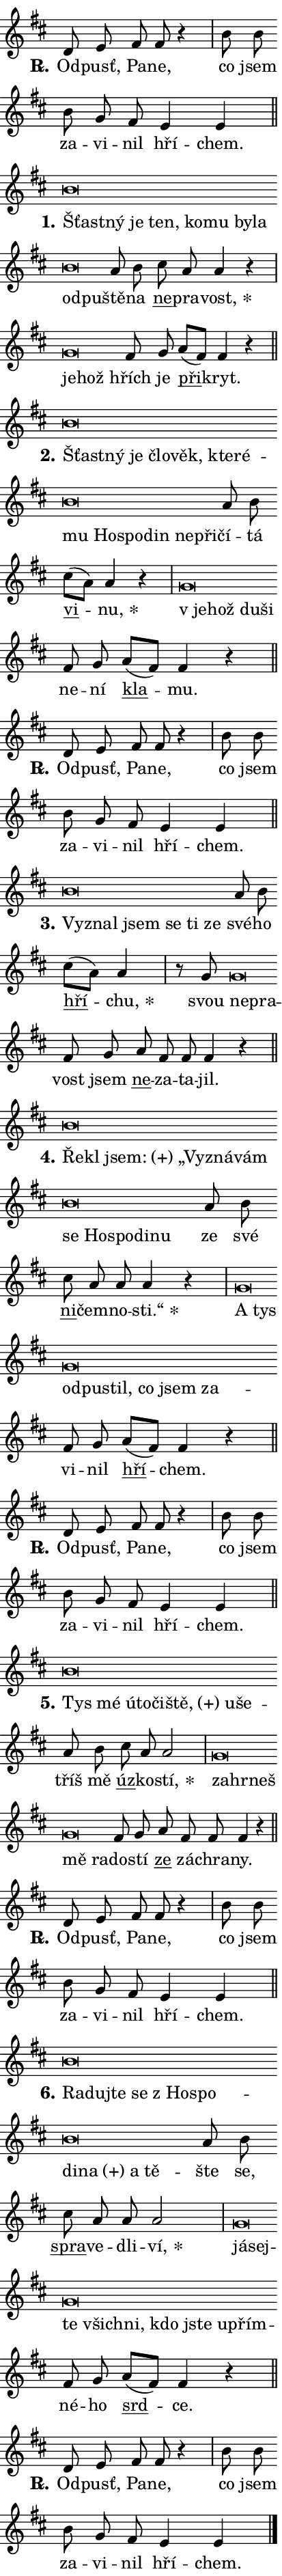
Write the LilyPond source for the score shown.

\version "2.24.0"
\header { tagline = "" }
\paper {
  indent = 0\cm
  top-margin = 0\cm
  right-margin = 0.13\cm % to fit lyric hyphens
  bottom-margin = 0\cm
  left-margin = 0\cm
  paper-width = 7\cm
  page-breaking = #ly:one-page-breaking
  system-system-spacing.basic-distance = #11
  score-system-spacing.basic-distance = #11
  ragged-last = ##f
}


%% Author: Thomas Morley
%% https://lists.gnu.org/archive/html/lilypond-user/2020-05/msg00002.html
#(define (line-position grob)
"Returns position of @var[grob} in current system:
   @code{'start}, if at first time-step
   @code{'end}, if at last time-step
   @code{'middle} otherwise
"
  (let* ((col (ly:item-get-column grob))
         (ln (ly:grob-object col 'left-neighbor))
         (rn (ly:grob-object col 'right-neighbor))
         (col-to-check-left (if (ly:grob? ln) ln col))
         (col-to-check-right (if (ly:grob? rn) rn col))
         (break-dir-left
           (and
             (ly:grob-property col-to-check-left 'non-musical #f)
             (ly:item-break-dir col-to-check-left)))
         (break-dir-right
           (and
             (ly:grob-property col-to-check-right 'non-musical #f)
             (ly:item-break-dir col-to-check-right))))
        (cond ((eqv? 1 break-dir-left) 'start)
              ((eqv? -1 break-dir-right) 'end)
              (else 'middle))))

#(define (tranparent-at-line-position vctor)
  (lambda (grob)
  "Relying on @code{line-position} select the relevant enry from @var{vctor}.
Used to determine transparency,"
    (case (line-position grob)
      ((end) (not (vector-ref vctor 0)))
      ((middle) (not (vector-ref vctor 1)))
      ((start) (not (vector-ref vctor 2))))))

noteHeadBreakVisibility =
#(define-music-function (break-visibility)(vector?)
"Makes @code{NoteHead}s transparent relying on @var{break-visibility}"
#{
  \override NoteHead.transparent =
    #(tranparent-at-line-position break-visibility)
#})

#(define delete-ledgers-for-transparent-note-heads
  (lambda (grob)
    "Reads whether a @code{NoteHead} is transparent.
If so this @code{NoteHead} is removed from @code{'note-heads} from
@var{grob}, which is supposed to be @code{LedgerLineSpanner}.
As a result ledgers are not printed for this @code{NoteHead}"
    (let* ((nhds-array (ly:grob-object grob 'note-heads))
           (nhds-list
             (if (ly:grob-array? nhds-array)
                 (ly:grob-array->list nhds-array)
                 '()))
           ;; Relies on the transparent-property being done before
           ;; Staff.LedgerLineSpanner.after-line-breaking is executed.
           ;; This is fragile ...
           (to-keep
             (remove
               (lambda (nhd)
                 (ly:grob-property nhd 'transparent #f))
               nhds-list)))
      ;; TODO find a better method to iterate over grob-arrays, similiar
      ;; to filter/remove etc for lists
      ;; For now rebuilt from scratch
      (set! (ly:grob-object grob 'note-heads)  '())
      (for-each
        (lambda (nhd)
          (ly:pointer-group-interface::add-grob grob 'note-heads nhd))
        to-keep))))

squashNotes = {
  \override NoteHead.X-extent = #'(-0.2 . 0.2)
  \override NoteHead.Y-extent = #'(-0.75 . 0)
  \override NoteHead.stencil =
    #(lambda (grob)
       (let ((pos (ly:grob-property grob 'staff-position)))
         (begin
           (if (< pos -7) (display "ERROR: Lower brevis then expected\n") (display "OK: Expected brevis position\n"))
           (if (<= pos -6) ly:text-interface::print ly:note-head::print))))
}
unSquashNotes = {
  \revert NoteHead.X-extent
  \revert NoteHead.Y-extent
  \revert NoteHead.stencil
}

hideNotes = \noteHeadBreakVisibility #begin-of-line-visible
unHideNotes = \noteHeadBreakVisibility #all-visible

% work-around for resetting accidentals
% https://lilypond.org/doc/v2.23/Documentation/notation/displaying-rhythms#unmetered-music
cadenzaMeasure = {
  \cadenzaOff
  \partial 1024 s1024
  \cadenzaOn
}

#(define-markup-command (accent layout props text) (markup?)
  "Underline accented syllable"
  (interpret-markup layout props
    #{\markup \override #'(offset . 4.3) \underline { #text }#}))

responsum = \markup \concat {
  "R" \hspace #-1.05 \path #0.1 #'((moveto 0 0.07) (lineto 0.9 0.8)) \hspace #0.05 "."
}

spaceSize = #0.6828661417322834 % exact space size for TeX Gyre Schola

\layout {
  \context {
    \Staff
    \remove "Time_signature_engraver"
    \override LedgerLineSpanner.after-line-breaking = #delete-ledgers-for-transparent-note-heads
  }
  \context {
    \Lyrics {
      \override LyricSpace.minimum-distance = \spaceSize
      \override LyricText.font-name = #"TeX Gyre Schola"
      \override LyricText.font-size = 1
      \override StanzaNumber.font-name = #"TeX Gyre Schola Bold"
      \override StanzaNumber.font-size = 1
    }
  }
  \context {
    \Score 
    \override NoteHead.text =
      #(lambda (grob) 
        (let ((pos (ly:grob-property grob 'staff-position)))
          #{\markup {
            \combine
              \halign #-0.55 \raise #(if (= pos -6) 0 0.5) \override #'(thickness . 2) \draw-line #'(3.2 . 0)
              \musicglyph "noteheads.sM1"
          }#}))
  }
}

% magnetic-lyrics.ily
%
%   written by
%     Jean Abou Samra <jean@abou-samra.fr>
%     Werner Lemberg <wl@gnu.org>
%
%   adapted by
%     Jiri Hon <jiri.hon@gmail.com>
%
% Version 2022-Apr-15

% https://www.mail-archive.com/lilypond-user@gnu.org/msg149350.html

#(define (Left_hyphen_pointer_engraver context)
   "Collect syllable-hyphen-syllable occurrences in lyrics and store
them in properties.  This engraver only looks to the left.  For
example, if the lyrics input is @code{foo -- bar}, it does the
following.

@itemize @bullet
@item
Set the @code{text} property of the @code{LyricHyphen} grob between
@q{foo} and @q{bar} to @code{foo}.

@item
Set the @code{left-hyphen} property of the @code{LyricText} grob with
text @q{foo} to the @code{LyricHyphen} grob between @q{foo} and
@q{bar}.
@end itemize

Use this auxiliary engraver in combination with the
@code{lyric-@/text::@/apply-@/magnetic-@/offset!} hook."
   (let ((hyphen #f)
         (text #f))
     (make-engraver
      (acknowledgers
       ((lyric-syllable-interface engraver grob source-engraver)
        (set! text grob)))
      (end-acknowledgers
       ((lyric-hyphen-interface engraver grob source-engraver)
        ;(when (not (grob::has-interface grob 'lyric-space-interface))
          (set! hyphen grob)));)
      ((stop-translation-timestep engraver)
       (when (and text hyphen)
         (ly:grob-set-object! text 'left-hyphen hyphen))
       (set! text #f)
       (set! hyphen #f)))))

#(define (lyric-text::apply-magnetic-offset! grob)
   "If the space between two syllables is less than the value in
property @code{LyricText@/.details@/.squash-threshold}, move the right
syllable to the left so that it gets concatenated with the left
syllable.

Use this function as a hook for
@code{LyricText@/.after-@/line-@/breaking} if the
@code{Left_@/hyphen_@/pointer_@/engraver} is active."
   (let ((hyphen (ly:grob-object grob 'left-hyphen #f)))
     (when hyphen
       (let ((left-text (ly:spanner-bound hyphen LEFT)))
         (when (grob::has-interface left-text 'lyric-syllable-interface)
           (let* ((common (ly:grob-common-refpoint grob left-text X))
                  (this-x-ext (ly:grob-extent grob common X))
                  (left-x-ext
                   (begin
                     ;; Trigger magnetism for left-text.
                     (ly:grob-property left-text 'after-line-breaking)
                     (ly:grob-extent left-text common X)))
                  ;; `delta` is the gap width between two syllables.
                  (delta (- (interval-start this-x-ext)
                            (interval-end left-x-ext)))
                  (details (ly:grob-property grob 'details))
                  (threshold (assoc-get 'squash-threshold details 0.2)))
             (when (< delta threshold)
               (let* (;; We have to manipulate the input text so that
                      ;; ligatures crossing syllable boundaries are not
                      ;; disabled.  For languages based on the Latin
                      ;; script this is essentially a beautification.
                      ;; However, for non-Western scripts it can be a
                      ;; necessity.
                      (lt (ly:grob-property left-text 'text))
                      (rt (ly:grob-property grob 'text))
                      (is-space (grob::has-interface hyphen 'lyric-space-interface))
                      (space (if is-space " " ""))
                      (extra-delta (if is-space spaceSize 0))
                      ;; Append new syllable.
                      (ltrt-space (if (and (string? lt) (string? rt))
                                (string-append lt space rt)
                                (make-concat-markup (list lt space rt))))
                      ;; Right-align `ltrt` to the right side.
                      (ltrt-space-markup (grob-interpret-markup
                               grob
                               (make-translate-markup
                                (cons (interval-length this-x-ext) 0)
                                (make-right-align-markup ltrt-space)))))
                 (begin
                   ;; Don't print `left-text`.
                   (ly:grob-set-property! left-text 'stencil #f)
                   ;; Set text and stencil (which holds all collected
                   ;; syllables so far) and shift it to the left.
                   (ly:grob-set-property! grob 'text ltrt-space)
                   (ly:grob-set-property! grob 'stencil ltrt-space-markup)
                   (ly:grob-translate-axis! grob (- (- delta extra-delta)) X))))))))))


#(define (lyric-hyphen::displace-bounds-first grob)
   ;; Make very sure this callback isn't triggered too early.
   (let ((left (ly:spanner-bound grob LEFT))
         (right (ly:spanner-bound grob RIGHT)))
     (ly:grob-property left 'after-line-breaking)
     (ly:grob-property right 'after-line-breaking)
     (ly:lyric-hyphen::print grob)))

squashThreshold = #0.4

\layout {
  \context {
    \Lyrics
    \consists #Left_hyphen_pointer_engraver
    \override LyricText.after-line-breaking =
      #lyric-text::apply-magnetic-offset!
    \override LyricHyphen.stencil = #lyric-hyphen::displace-bounds-first
    \override LyricText.details.squash-threshold = \squashThreshold
    \override LyricHyphen.minimum-distance = 0
    \override LyricHyphen.minimum-length = \squashThreshold
  }
}

squashText = \override LyricText.details.squash-threshold = 9999
unSquashText = \override LyricText.details.squash-threshold = \squashThreshold

leftText = \override LyricText.self-alignment-X = #LEFT
unLeftText = \revert LyricText.self-alignment-X

starOffset = #(lambda (grob) 
                (let ((x_offset (ly:self-alignment-interface::aligned-on-x-parent grob)))
                  (if (= x_offset 0) 0 (+ x_offset 1.2))))

star = #(define-music-function (syllable)(string?)
"Append star separator at the end of a syllable"
#{
  \once \override LyricText.X-offset = #starOffset
  \lyricmode { \markup {
    #syllable
    \override #'((font-name . "TeX Gyre Schola Bold")) \hspace #0.2 \lower #0.65 \larger "*"
  } }
#})

starAccent = #(define-music-function (syllable)(string?)
"Append star separator at the end of a syllable and make accent"
#{
  \once \override LyricText.X-offset = #starOffset
  \lyricmode { \markup {
    \accent #syllable
    \override #'((font-name . "TeX Gyre Schola Bold")) \hspace #0.2 \lower #0.65 \larger "*"
  } }
#})

breath = #(define-music-function (syllable)(string?)
"Append breathing indicator at the end of a syllable"
#{
  \lyricmode { \markup { #syllable "+" } }
#})

optionalBreath = #(define-music-function (syllable)(string?)
"Append optional breathing indicator at the end of a syllable"
#{
  \lyricmode { \markup { #syllable "(+)" } }
#})


\score {
    <<
        \new Voice = "melody" { \cadenzaOn \key d \major \relative { d'8 e fis fis r4 \cadenzaMeasure \bar "|" b8 b \bar "" b g fis e4 e \cadenzaMeasure \bar "||" \break } }
        \new Lyrics \lyricsto "melody" { \lyricmode { \set stanza = \responsum
Od -- pusť, Pa -- ne, co jsem za -- vi -- nil hří -- chem. } }
    >>
    \layout {}
}

\score {
    <<
        \new Voice = "melody" { \cadenzaOn \key d \major \relative { \squashNotes b'\breve*1/16 \hideNotes \breve*1/16 \bar "" \breve*1/16 \bar "" \breve*1/16 \bar "" \breve*1/16 \bar "" \breve*1/16 \bar "" \breve*1/16 \bar "" \breve*1/16 \bar "" \breve*1/16 \breve*1/16 \bar "" \unHideNotes \unSquashNotes a8 b \bar "" cis a a4 r \cadenzaMeasure \bar "|" \squashNotes g\breve*1/16 \hideNotes \breve*1/16 \bar "" \unHideNotes \unSquashNotes fis8 g \bar "" a[( fis)] fis4 r \cadenzaMeasure \bar "||" \break } }
        \new Lyrics \lyricsto "melody" { \lyricmode { \set stanza = "1."
\leftText Šťast -- \squashText ný je ten, ko -- mu by -- la od -- pu -- \unLeftText \unSquashText ště -- na \markup \accent ne -- pra -- \star vost, \leftText je -- \squashText hož \unLeftText \unSquashText hřích je \markup \accent při -- kryt. } }
    >>
    \layout {}
}

\score {
    <<
        \new Voice = "melody" { \cadenzaOn \key d \major \relative { \squashNotes b'\breve*1/16 \hideNotes \breve*1/16 \bar "" \breve*1/16 \bar "" \breve*1/16 \bar "" \breve*1/16 \bar "" \breve*1/16 \bar "" \breve*1/16 \bar "" \breve*1/16 \bar "" \breve*1/16 \bar "" \breve*1/16 \bar "" \breve*1/16 \bar "" \breve*1/16 \breve*1/16 \bar "" \unHideNotes \unSquashNotes a8 b \bar "" cis[( a)] a4 r \cadenzaMeasure \bar "|" \squashNotes g\breve*1/16 \hideNotes \breve*1/16 \bar "" \breve*1/16 \breve*1/16 \bar "" \unHideNotes \unSquashNotes fis8 g \bar "" a[( fis)] fis4 r \cadenzaMeasure \bar "||" \break } }
        \new Lyrics \lyricsto "melody" { \lyricmode { \set stanza = "2."
\leftText Šťast -- \squashText ný je člo -- věk, kte -- ré -- mu Ho -- spo -- din ne -- při -- \unLeftText \unSquashText čí -- tá \markup \accent vi -- \star nu, \leftText "v je" -- \squashText hož du -- ši \unLeftText \unSquashText ne -- ní \markup \accent kla -- mu. } }
    >>
    \layout {}
}

\score {
    <<
        \new Voice = "melody" { \cadenzaOn \key d \major \relative { d'8 e fis fis r4 \cadenzaMeasure \bar "|" b8 b \bar "" b g fis e4 e \cadenzaMeasure \bar "||" \break } }
        \new Lyrics \lyricsto "melody" { \lyricmode { \set stanza = \responsum
Od -- pusť, Pa -- ne, co jsem za -- vi -- nil hří -- chem. } }
    >>
    \layout {}
}

\score {
    <<
        \new Voice = "melody" { \cadenzaOn \key d \major \relative { \squashNotes b'\breve*1/16 \hideNotes \breve*1/16 \bar "" \breve*1/16 \bar "" \breve*1/16 \bar "" \breve*1/16 \breve*1/16 \bar "" \unHideNotes \unSquashNotes a8 b \bar "" cis[( a)] a4 \cadenzaMeasure \bar "|" r8 g8 \squashNotes g\breve*1/16 \hideNotes \breve*1/16 \bar "" \unHideNotes \unSquashNotes fis8 g \bar "" a fis fis fis4 r \cadenzaMeasure \bar "||" \break } }
        \new Lyrics \lyricsto "melody" { \lyricmode { \set stanza = "3."
\leftText Vy -- \squashText znal jsem se ti ze \unLeftText \unSquashText své -- ho \markup \accent hří -- \star chu, svou \leftText ne -- \squashText pra -- \unLeftText \unSquashText vost jsem \markup \accent ne -- za -- ta -- jil. } }
    >>
    \layout {}
}

\score {
    <<
        \new Voice = "melody" { \cadenzaOn \key d \major \relative { \squashNotes b'\breve*1/16 \hideNotes \breve*1/16 \bar "" \breve*1/16 \bar "" \breve*1/16 \bar "" \breve*1/16 \bar "" \breve*1/16 \bar "" \breve*1/16 \bar "" \breve*1/16 \bar "" \breve*1/16 \bar "" \breve*1/16 \breve*1/16 \bar "" \unHideNotes \unSquashNotes a8 b \bar "" cis a a a4 r \cadenzaMeasure \bar "|" \squashNotes g\breve*1/16 \hideNotes \breve*1/16 \bar "" \breve*1/16 \bar "" \breve*1/16 \bar "" \breve*1/16 \bar "" \breve*1/16 \bar "" \breve*1/16 \breve*1/16 \bar "" \unHideNotes \unSquashNotes fis8 g \bar "" a[( fis)] fis4 r \cadenzaMeasure \bar "||" \break } }
        \new Lyrics \lyricsto "melody" { \lyricmode { \set stanza = "4."
\leftText Ře -- \squashText kl \optionalBreath jsem: „Vy -- zná -- vám se Ho -- spo -- di -- nu \unLeftText \unSquashText ze své \markup \accent ni -- čem -- no -- \star sti.“ \leftText A \squashText tys od -- pu -- stil, co jsem za -- \unLeftText \unSquashText vi -- nil \markup \accent hří -- chem. } }
    >>
    \layout {}
}

\score {
    <<
        \new Voice = "melody" { \cadenzaOn \key d \major \relative { d'8 e fis fis r4 \cadenzaMeasure \bar "|" b8 b \bar "" b g fis e4 e \cadenzaMeasure \bar "||" \break } }
        \new Lyrics \lyricsto "melody" { \lyricmode { \set stanza = \responsum
Od -- pusť, Pa -- ne, co jsem za -- vi -- nil hří -- chem. } }
    >>
    \layout {}
}

\score {
    <<
        \new Voice = "melody" { \cadenzaOn \key d \major \relative { \squashNotes b'\breve*1/16 \hideNotes \breve*1/16 \bar "" \breve*1/16 \bar "" \breve*1/16 \bar "" \breve*1/16 \bar "" \breve*1/16 \bar "" \breve*1/16 \breve*1/16 \bar "" \unHideNotes \unSquashNotes a8 b \bar "" cis a a2 \cadenzaMeasure \bar "|" \squashNotes g\breve*1/16 \hideNotes \breve*1/16 \bar "" \breve*1/16 \bar "" \breve*1/16 \breve*1/16 \bar "" \unHideNotes \unSquashNotes fis8 g \bar "" a fis fis fis4 r \cadenzaMeasure \bar "||" \break } }
        \new Lyrics \lyricsto "melody" { \lyricmode { \set stanza = "5."
\leftText Tys \squashText mé ú -- to -- či -- \optionalBreath ště, u -- še -- \unLeftText \unSquashText tříš mě \markup \accent úz -- ko -- \star stí, \leftText za -- \squashText hr -- neš mě ra -- \unLeftText \unSquashText do -- stí \markup \accent ze zá -- chra -- ny. } }
    >>
    \layout {}
}

\score {
    <<
        \new Voice = "melody" { \cadenzaOn \key d \major \relative { d'8 e fis fis r4 \cadenzaMeasure \bar "|" b8 b \bar "" b g fis e4 e \cadenzaMeasure \bar "||" \break } }
        \new Lyrics \lyricsto "melody" { \lyricmode { \set stanza = \responsum
Od -- pusť, Pa -- ne, co jsem za -- vi -- nil hří -- chem. } }
    >>
    \layout {}
}

\score {
    <<
        \new Voice = "melody" { \cadenzaOn \key d \major \relative { \squashNotes b'\breve*1/16 \hideNotes \breve*1/16 \bar "" \breve*1/16 \bar "" \breve*1/16 \bar "" \breve*1/16 \bar "" \breve*1/16 \bar "" \breve*1/16 \bar "" \breve*1/16 \bar "" \breve*1/16 \breve*1/16 \bar "" \unHideNotes \unSquashNotes a8 b \bar "" cis a a a2 \cadenzaMeasure \bar "|" \squashNotes g\breve*1/16 \hideNotes \breve*1/16 \bar "" \breve*1/16 \bar "" \breve*1/16 \bar "" \breve*1/16 \bar "" \breve*1/16 \bar "" \breve*1/16 \bar "" \breve*1/16 \breve*1/16 \bar "" \unHideNotes \unSquashNotes fis8 g \bar "" a[( fis)] fis4 r \cadenzaMeasure \bar "||" \break } }
        \new Lyrics \lyricsto "melody" { \lyricmode { \set stanza = "6."
\leftText Ra -- \squashText duj -- te se "z Ho" -- spo -- di -- \optionalBreath na a tě -- \unLeftText \unSquashText šte se, \markup \accent spra -- ve -- dli -- \star ví, \leftText já -- \squashText sej -- te všich -- ni, kdo jste u -- přím -- \unLeftText \unSquashText né -- ho \markup \accent srd -- ce. } }
    >>
    \layout {}
}

\score {
    <<
        \new Voice = "melody" { \cadenzaOn \key d \major \relative { d'8 e fis fis r4 \cadenzaMeasure \bar "|" b8 b \bar "" b g fis e4 e \cadenzaMeasure \bar "||" \break } \bar "|." }
        \new Lyrics \lyricsto "melody" { \lyricmode { \set stanza = \responsum
Od -- pusť, Pa -- ne, co jsem za -- vi -- nil hří -- chem. } }
    >>
    \layout {}
}
